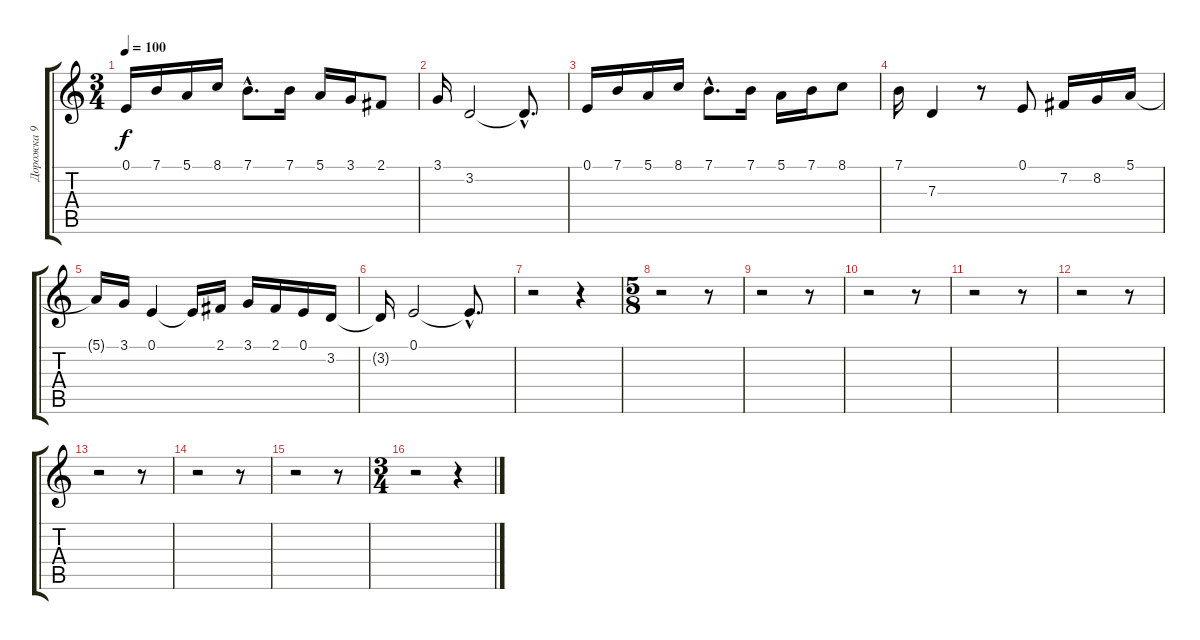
\track ("Дорожка 9" "Дорожка 9") {instrument trumpet}
\staff {score tabs}
\tuning (E4 B3 G3 D3 A2 E2) {hide}
\ts (3 4)
\tempo 100
\clef g2
\ks c
0.1.16{dy f} 7.1.16 5.1.16 8.1.16 7.1{hac}.8{d} 7.1.16 5.1.16 3.1.16 2.1.8 |
3.1.16 3.2.2 3.2{hac t}.8{d} |
0.1.16 7.1.16 5.1.16 8.1.16 7.1{hac}.8{d} 7.1.16 5.1.16 7.1.16 8.1.8 |
7.1.16 7.3.4 r.8 0.1.8 7.2.16 8.2.16 5.1.16 |
5.1{t}.16 3.1.16 0.1.4 0.1{t}.16 2.1.16 3.1.16 2.1.16 0.1.16 3.2.16 |
3.2{t}.16 0.1.2 0.1{hac t}.8{d} |
r.2 r.4 |
\ts (5 8)
r.2 r.8 |
r.2 r.8 |
r.2 r.8 |
r.2 r.8 |
r.2 r.8 |
r.2 r.8 |
r.2 r.8 |
r.2 r.8 |
\ts (3 4)
r.2 r.4
